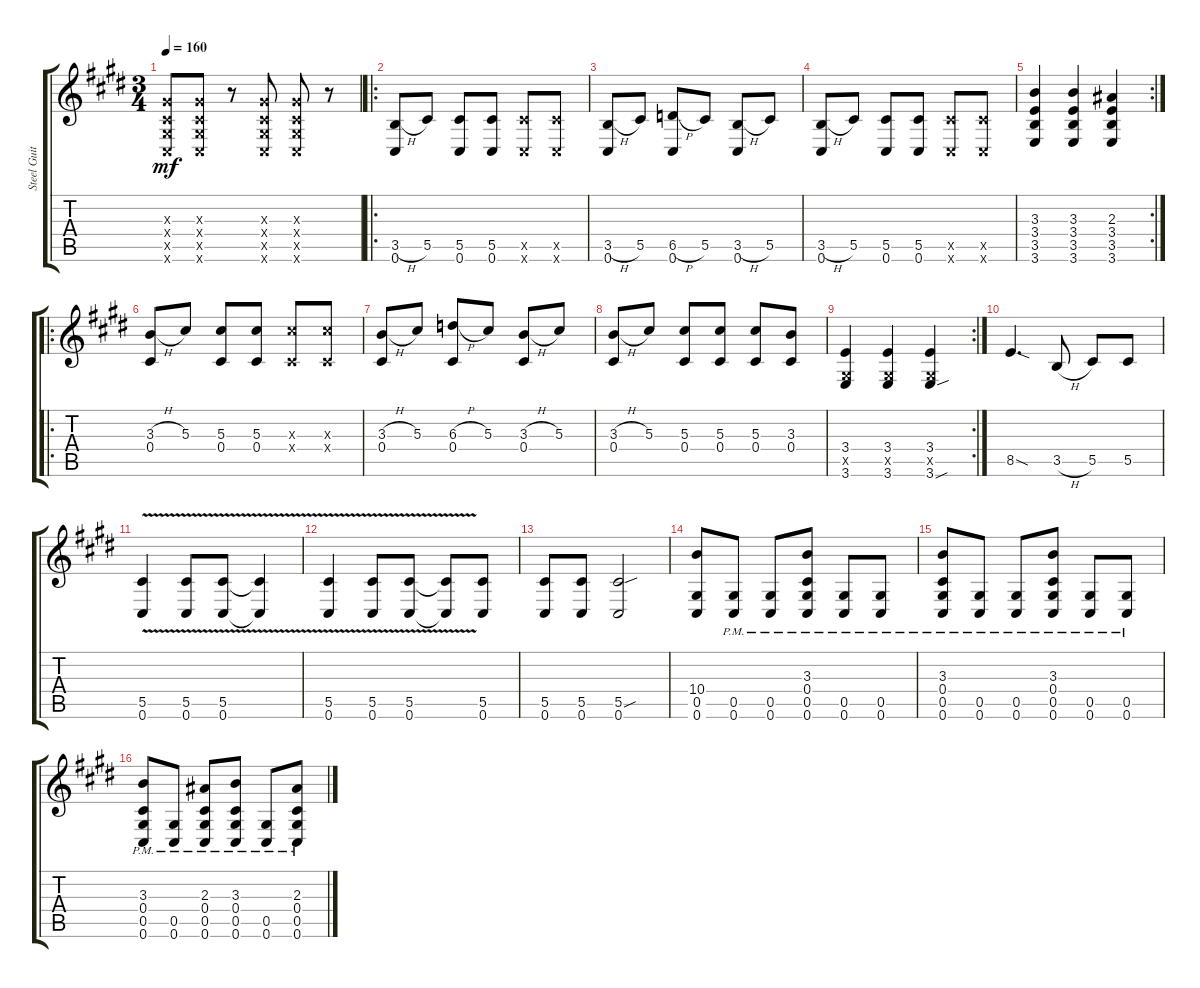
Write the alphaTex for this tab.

\track ("Steel Guitar" "Steel Guit") {instrument acousticguitarsteel}
\staff {score tabs}
\tuning (E4 Db4 Ab3 Db3 Ab2 Db2) {hide}
\ts (3 4)
\tempo 160
\clef g2
\ks c#minor
(0.3{x} 0.4{x} 0.5{x} 0.6{x}).8{dy mf instrument acousticguitarsteel} (0.3{x} 0.4{x} 0.5{x} 0.6{x}).8 r.8 (0.3{x} 0.4{x} 0.5{x} 0.6{x}).8 (0.3{x} 0.4{x} 0.5{x} 0.6{x}).8 r.8 |
\ro
(3.5{h} 0.6).8 5.5.8 (5.5 0.6).8 (5.5 0.6).8 (5.5{x} 0.6{x}).8 (5.5{x} 0.6{x}).8 |
(3.5{h} 0.6).8 5.5.8 (6.5{h} 0.6).8 5.5.8 (3.5{h} 0.6).8 5.5.8 |
(3.5{h} 0.6).8 5.5.8 (5.5 0.6).8 (5.5 0.6).8 (5.5{x} 0.6{x}).8 (5.5{x} 0.6{x}).8 |
\rc 2
(3.3 3.4 3.5 3.6).4 (3.3 3.4 3.5 3.6).4 (2.3 3.4 3.5 3.6).4 |
\ro
(3.3{h} 0.4).8 5.3.8 (5.3 0.4).8 (5.3 0.4).8 (5.3{x} 0.4{x}).8 (5.3{x} 0.4{x}).8 |
(3.3{h} 0.4).8 5.3.8 (6.3{h} 0.4).8 5.3.8 (3.3{h} 0.4).8 5.3.8 |
(3.3{h} 0.4).8 5.3.8 (5.3 0.4).8 (5.3 0.4).8 (5.3 0.4).8 (3.3 0.4).8 |
\rc 2
(3.4 0.5{x} 3.6).4 (3.4 0.5{x} 3.6).4 (3.4 0.5{x} 3.6{sou}).4 |
8.5{sod}.4{d} 3.5{h}.8 5.5.8 5.5.8 |
(5.5{v} 0.6).4 (5.5{v} 0.6).8 (5.5{v} 0.6).8 (5.5{v t} 0.6{t}).4 |
(5.5{v} 0.6).4 (5.5{v} 0.6).8 (5.5{v} 0.6).8 (5.5{t} 0.6{t}).8 (5.5 0.6).8 |
(5.5 0.6).8 (5.5 0.6).8 (5.5{sou} 0.6).2 |
(10.4 0.5 0.6).8 (0.5 0.6{pm}).8 (0.5 0.6{pm}).8 (3.3{pm} 0.4 0.5 0.6).8 (0.5 0.6{pm}).8 (0.5 0.6{pm}).8 |
(3.3 0.4 0.5 0.6{pm}).8 (0.5 0.6{pm}).8 (0.5 0.6{pm}).8 (3.3{pm} 0.4 0.5 0.6).8 (0.5 0.6{pm}).8 (0.5 0.6{pm}).8 |
(3.3 0.4 0.5 0.6{pm}).8 (0.5 0.6{pm}).8 (2.3 0.4 0.5 0.6{pm}).8 (3.3{pm} 0.4 0.5 0.6).8 (0.5{pm} 0.6).8 (2.3{pm} 0.4 0.5 0.6).8
